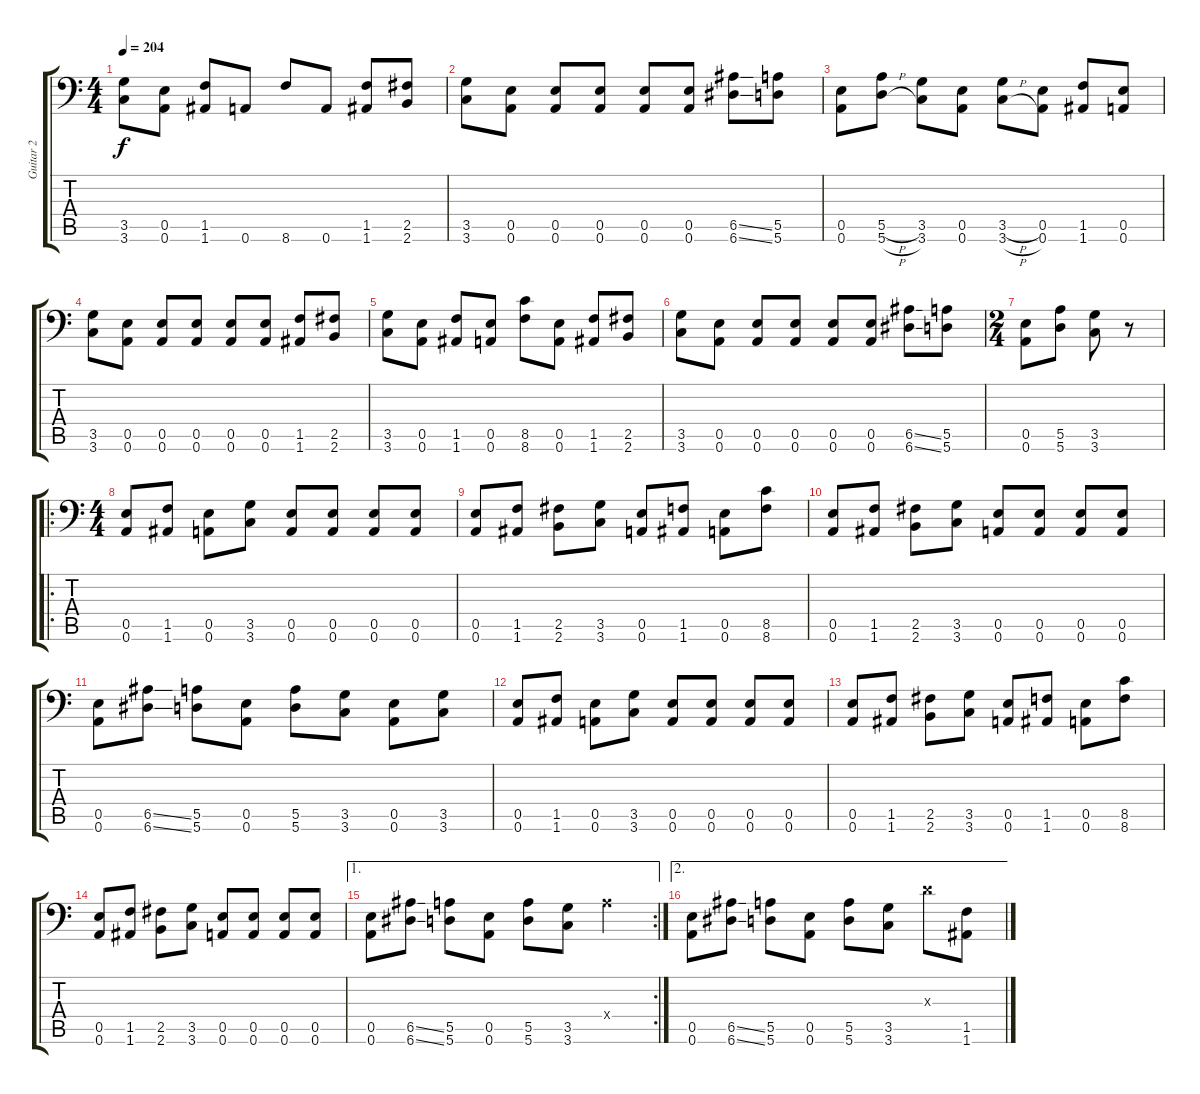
\track ("Guitar 2" "Guitar 2") {instrument distortionguitar}
\staff {score tabs}
\tuning (B3 Gb3 D3 A2 E2 A1) {hide}
\ts (4 4)
\tempo 204
\clef f4
\ks c
(3.5 3.6).8{dy f} (0.5 0.6).8 (1.5 1.6).8 0.6.8 8.6.8 0.6.8 (1.5 1.6).8 (2.5 2.6).8 |
(3.5 3.6).8 (0.5 0.6).8 (0.5 0.6).8 (0.5 0.6).8 (0.5 0.6).8 (0.5 0.6).8 (6.5{ss} 6.6{ss}).8 (5.5 5.6).8 |
(0.5 0.6).8 (5.5{h} 5.6{h}).8 (3.5 3.6).8 (0.5 0.6).8 (3.5{h} 3.6{h}).8 (0.5 0.6).8 (1.5 1.6).8 (0.5 0.6).8 |
(3.5 3.6).8 (0.5 0.6).8 (0.5 0.6).8 (0.5 0.6).8 (0.5 0.6).8 (0.5 0.6).8 (1.5 1.6).8 (2.5 2.6).8 |
(3.5 3.6).8 (0.5 0.6).8 (1.5 1.6).8 (0.5 0.6).8 (8.5 8.6).8 (0.5 0.6).8 (1.5 1.6).8 (2.5 2.6).8 |
(3.5 3.6).8 (0.5 0.6).8 (0.5 0.6).8 (0.5 0.6).8 (0.5 0.6).8 (0.5 0.6).8 (6.5{ss} 6.6{ss}).8 (5.5 5.6).8 |
\ts (2 4)
(0.5 0.6).8 (5.5 5.6).8 (3.5 3.6).8 r.8 |
\ro
\ts (4 4)
(0.5 0.6).8 (1.5 1.6).8 (0.5 0.6).8 (3.5 3.6).8 (0.5 0.6).8 (0.5 0.6).8 (0.5 0.6).8 (0.5 0.6).8 |
(0.5 0.6).8 (1.5 1.6).8 (2.5 2.6).8 (3.5 3.6).8 (0.5 0.6).8 (1.5 1.6).8 (0.5 0.6).8 (8.5 8.6).8 |
(0.5 0.6).8 (1.5 1.6).8 (2.5 2.6).8 (3.5 3.6).8 (0.5 0.6).8 (0.5 0.6).8 (0.5 0.6).8 (0.5 0.6).8 |
(0.5 0.6).8 (6.5{ss} 6.6{ss}).8 (5.5 5.6).8 (0.5 0.6).8 (5.5 5.6).8 (3.5 3.6).8 (0.5 0.6).8 (3.5 3.6).8 |
(0.5 0.6).8 (1.5 1.6).8 (0.5 0.6).8 (3.5 3.6).8 (0.5 0.6).8 (0.5 0.6).8 (0.5 0.6).8 (0.5 0.6).8 |
(0.5 0.6).8 (1.5 1.6).8 (2.5 2.6).8 (3.5 3.6).8 (0.5 0.6).8 (1.5 1.6).8 (0.5 0.6).8 (8.5 8.6).8 |
(0.5 0.6).8 (1.5 1.6).8 (2.5 2.6).8 (3.5 3.6).8 (0.5 0.6).8 (0.5 0.6).8 (0.5 0.6).8 (0.5 0.6).8 |
\ae 1
\rc 2
(0.5 0.6).8 (6.5{ss} 6.6{ss}).8 (5.5 5.6).8 (0.5 0.6).8 (5.5 5.6).8 (3.5 3.6).8 0.4{x}.4 |
\ae 2
(0.5 0.6).8 (6.5{ss} 6.6{ss}).8 (5.5 5.6).8 (0.5 0.6).8 (5.5 5.6).8 (3.5 3.6).8 0.3{x}.8 (1.5 1.6).8
